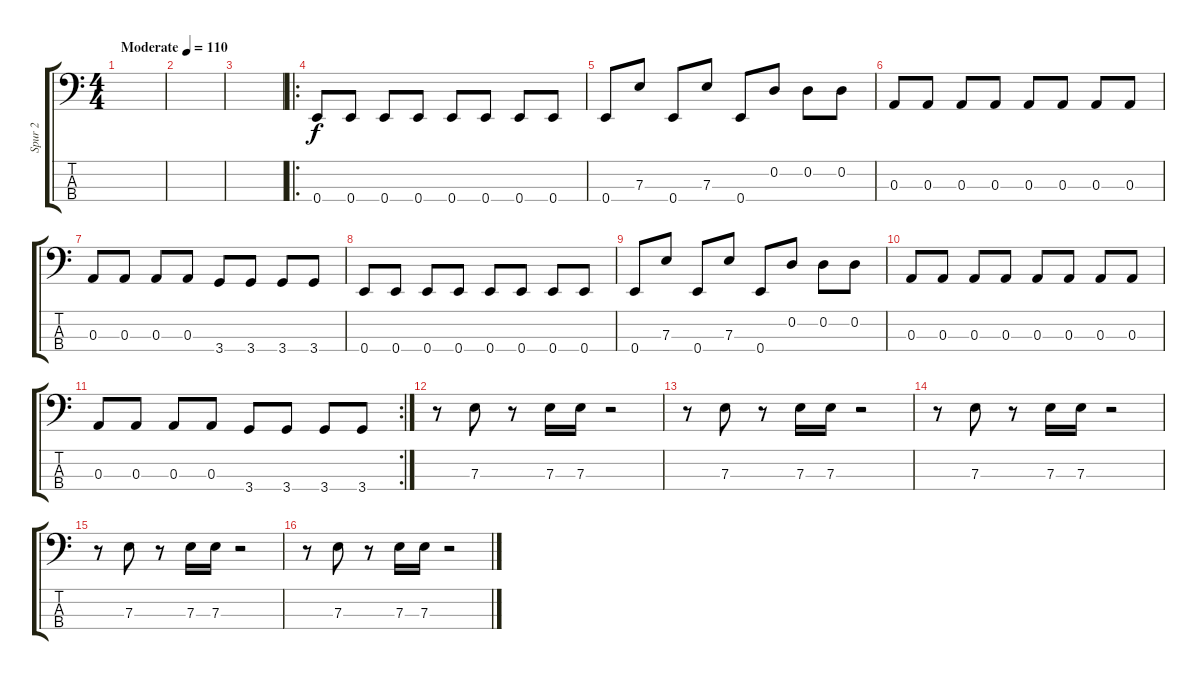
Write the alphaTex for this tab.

\track ("Spur 2" "Spur 2") {instrument electricbasspick}
\staff {score tabs}
\tuning (G2 D2 A1 E1) {hide}
\ts (4 4)
\tempo (110 "Moderate")
\clef f4
\ks c
|
|
|
\ro
0.4.8 0.4.8 0.4.8 0.4.8 0.4.8 0.4.8 0.4.8 0.4.8 |
0.4.8 7.3.8 0.4.8 7.3.8 0.4.8 0.2.8 0.2.8 0.2.8 |
0.3.8 0.3.8 0.3.8 0.3.8 0.3.8 0.3.8 0.3.8 0.3.8 |
0.3.8 0.3.8 0.3.8 0.3.8 3.4.8 3.4.8 3.4.8 3.4.8 |
0.4.8 0.4.8 0.4.8 0.4.8 0.4.8 0.4.8 0.4.8 0.4.8 |
0.4.8 7.3.8 0.4.8 7.3.8 0.4.8 0.2.8 0.2.8 0.2.8 |
0.3.8 0.3.8 0.3.8 0.3.8 0.3.8 0.3.8 0.3.8 0.3.8 |
\rc 2
0.3.8 0.3.8 0.3.8 0.3.8 3.4.8 3.4.8 3.4.8 3.4.8 |
r.8 7.3.8 r.8 7.3.16 7.3.16 r.2 |
r.8 7.3.8 r.8 7.3.16 7.3.16 r.2 |
r.8 7.3.8 r.8 7.3.16 7.3.16 r.2 |
r.8 7.3.8 r.8 7.3.16 7.3.16 r.2 |
r.8 7.3.8 r.8 7.3.16 7.3.16 r.2
